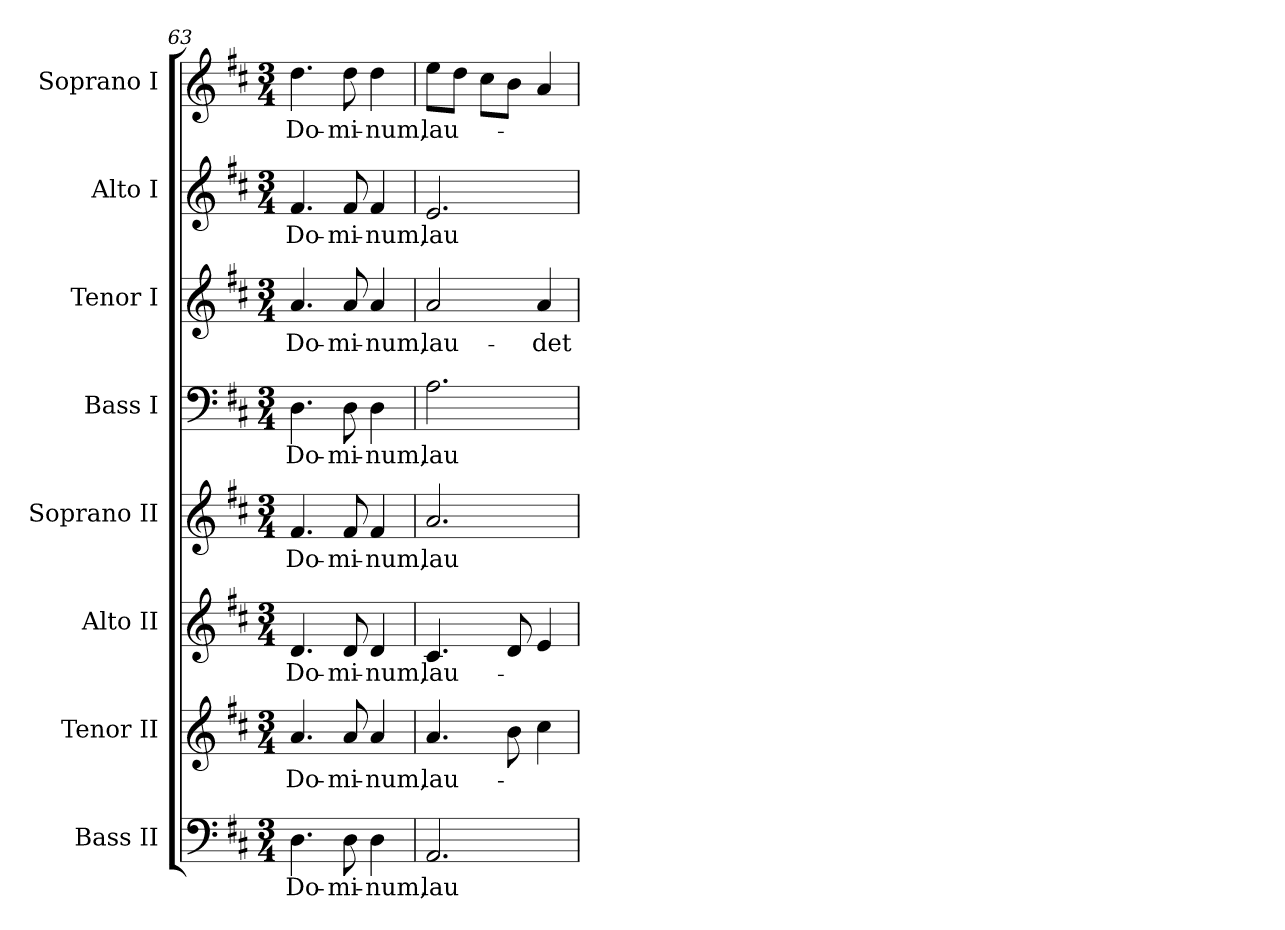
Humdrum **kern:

**kern	**text	**kern	**text	**kern	**text	**kern	**text	**kern	**text	**kern	**text	**kern	**text	**kern	**text
*part8	*part8	*part7	*part7	*part6	*part6	*part5	*part5	*part4	*part4	*part3	*part3	*part2	*part2	*part1	*part1
*staff8	*staff8	*staff7	*staff7	*staff6	*staff6	*staff5	*staff5	*staff4	*staff4	*staff3	*staff3	*staff2	*staff2	*staff1	*staff1
*I"Bass II	*	*I"Tenor II	*	*I"Alto II	*	*I"Soprano II	*	*I"Bass I	*	*I"Tenor I	*	*I"Alto I	*	*I"Soprano I	*
*clefF4	*	*clefG2	*	*clefG2	*	*clefG2	*	*clefF4	*	*clefG2	*	*clefG2	*	*clefG2	*
*	*	*ITrd7c12	*	*	*	*	*	*	*	*ITrd7c12	*	*	*	*	*
*k[f#c#]	*	*k[f#c#]	*	*k[f#c#]	*	*k[f#c#]	*	*k[f#c#]	*	*k[f#c#]	*	*k[f#c#]	*	*k[f#c#]	*
*D:	*	*D:	*	*D:	*	*D:	*	*D:	*	*D:	*	*D:	*	*D:	*
*M3/4	*	*M3/4	*	*M3/4	*	*M3/4	*	*M3/4	*	*M3/4	*	*M3/4	*	*M3/4	*
=63	=63	=63	=63	=63	=63	=63	=63	=63	=63	=63	=63	=63	=63	=63	=63
!	!LO:LY:b:color=#000000	!	!	!	!	!	!	!	!	!	!	!	!	!	!
!	!	!	!LO:LY:b:color=#000000	!	!	!	!	!	!	!	!	!	!	!	!
!	!	!	!	!	!LO:LY:b:color=#000000	!	!	!	!	!	!	!	!	!	!
!	!	!	!	!	!	!	!LO:LY:b:color=#000000	!	!	!	!	!	!	!	!
!	!	!	!	!	!	!	!	!	!LO:LY:b:color=#000000	!	!	!	!	!	!
!	!	!	!	!	!	!	!	!	!	!	!LO:LY:b:color=#000000	!	!	!	!
!	!	!	!	!	!	!	!	!	!	!	!	!	!LO:LY:b:color=#000000	!	!
!	!	!	!	!	!	!	!	!	!	!	!	!	!	!	!LO:LY:b:color=#000000
4.Di\	Do-	4.Ai/	Do-	4.di/	Do-	4.f#i/	Do-	4.Di\	Do-	4.Ai/	Do-	4.f#i/	Do-	4.ddi\	Do-
!	!LO:LY:b:color=#000000	!	!	!	!	!	!	!	!	!	!	!	!	!	!
!	!	!	!LO:LY:b:color=#000000	!	!	!	!	!	!	!	!	!	!	!	!
!	!	!	!	!	!LO:LY:b:color=#000000	!	!	!	!	!	!	!	!	!	!
!	!	!	!	!	!	!	!LO:LY:b:color=#000000	!	!	!	!	!	!	!	!
!	!	!	!	!	!	!	!	!	!LO:LY:b:color=#000000	!	!	!	!	!	!
!	!	!	!	!	!	!	!	!	!	!	!LO:LY:b:color=#000000	!	!	!	!
!	!	!	!	!	!	!	!	!	!	!	!	!	!LO:LY:b:color=#000000	!	!
!	!	!	!	!	!	!	!	!	!	!	!	!	!	!	!LO:LY:b:color=#000000
8Di\	-mi-	8Ai/	-mi-	8di/	-mi-	8f#i/	-mi-	8Di\	-mi-	8Ai/	-mi-	8f#i/	-mi-	8ddi\	-mi-
!	!LO:LY:b:color=#000000	!	!	!	!	!	!	!	!	!	!	!	!	!	!
!	!	!	!LO:LY:b:color=#000000	!	!	!	!	!	!	!	!	!	!	!	!
!	!	!	!	!	!LO:LY:b:color=#000000	!	!	!	!	!	!	!	!	!	!
!	!	!	!	!	!	!	!LO:LY:b:color=#000000	!	!	!	!	!	!	!	!
!	!	!	!	!	!	!	!	!	!LO:LY:b:color=#000000	!	!	!	!	!	!
!	!	!	!	!	!	!	!	!	!	!	!LO:LY:b:color=#000000	!	!	!	!
!	!	!	!	!	!	!	!	!	!	!	!	!	!LO:LY:b:color=#000000	!	!
!	!	!	!	!	!	!	!	!	!	!	!	!	!	!	!LO:LY:b:color=#000000
4Di\	-num,	4Ai/	-num,	4di/	-num,	4f#i/	-num,	4Di\	-num,	4Ai/	-num,	4f#i/	-num,	4ddi\	-num,
=64	=64	=64	=64	=64	=64	=64	=64	=64	=64	=64	=64	=64	=64	=64	=64
!	!LO:LY:b:color=#000000	!	!	!	!	!	!	!	!	!	!	!	!	!	!
!	!	!	!LO:LY:b:color=#000000	!	!	!	!	!	!	!	!	!	!	!	!
!	!	!	!	!	!LO:LY:b:color=#000000	!	!	!	!	!	!	!	!	!	!
!	!	!	!	!	!	!	!LO:LY:b:color=#000000	!	!	!	!	!	!	!	!
!	!	!	!	!	!	!	!	!	!LO:LY:b:color=#000000	!	!	!	!	!	!
!	!	!	!	!	!	!	!	!	!	!	!LO:LY:b:color=#000000	!	!	!	!
!	!	!	!	!	!	!	!	!	!	!	!	!	!LO:LY:b:color=#000000	!	!
!	!	!	!	!	!	!	!	!	!	!	!	!	!	!	!LO:LY:b:color=#000000
2.AAi/	lau-	4.Ai/	lau-	4.c#i/	lau-	2.ai/	lau-	2.Ai\	lau-	2Ai/	lau-	2.ei/	lau-	8eei\L	lau-
.	.	.	.	.	.	.	.	.	.	.	.	.	.	8ddi\J	.
.	.	.	.	.	.	.	.	.	.	.	.	.	.	8cc#i\L	.
.	.	8Bi\	.	8di/	.	.	.	.	.	.	.	.	.	8bi\J	.
!	!	!	!	!	!	!	!	!	!	!	!LO:LY:b:color=#000000	!	!	!	!
.	.	4c#i\	.	4ei/	.	.	.	.	.	4Ai/	-det	.	.	4ai/	.
=	=	=	=	=	=	=	=	=	=	=	=	=	=	=	=
*-	*-	*-	*-	*-	*-	*-	*-	*-	*-	*-	*-	*-	*-	*-	*-
